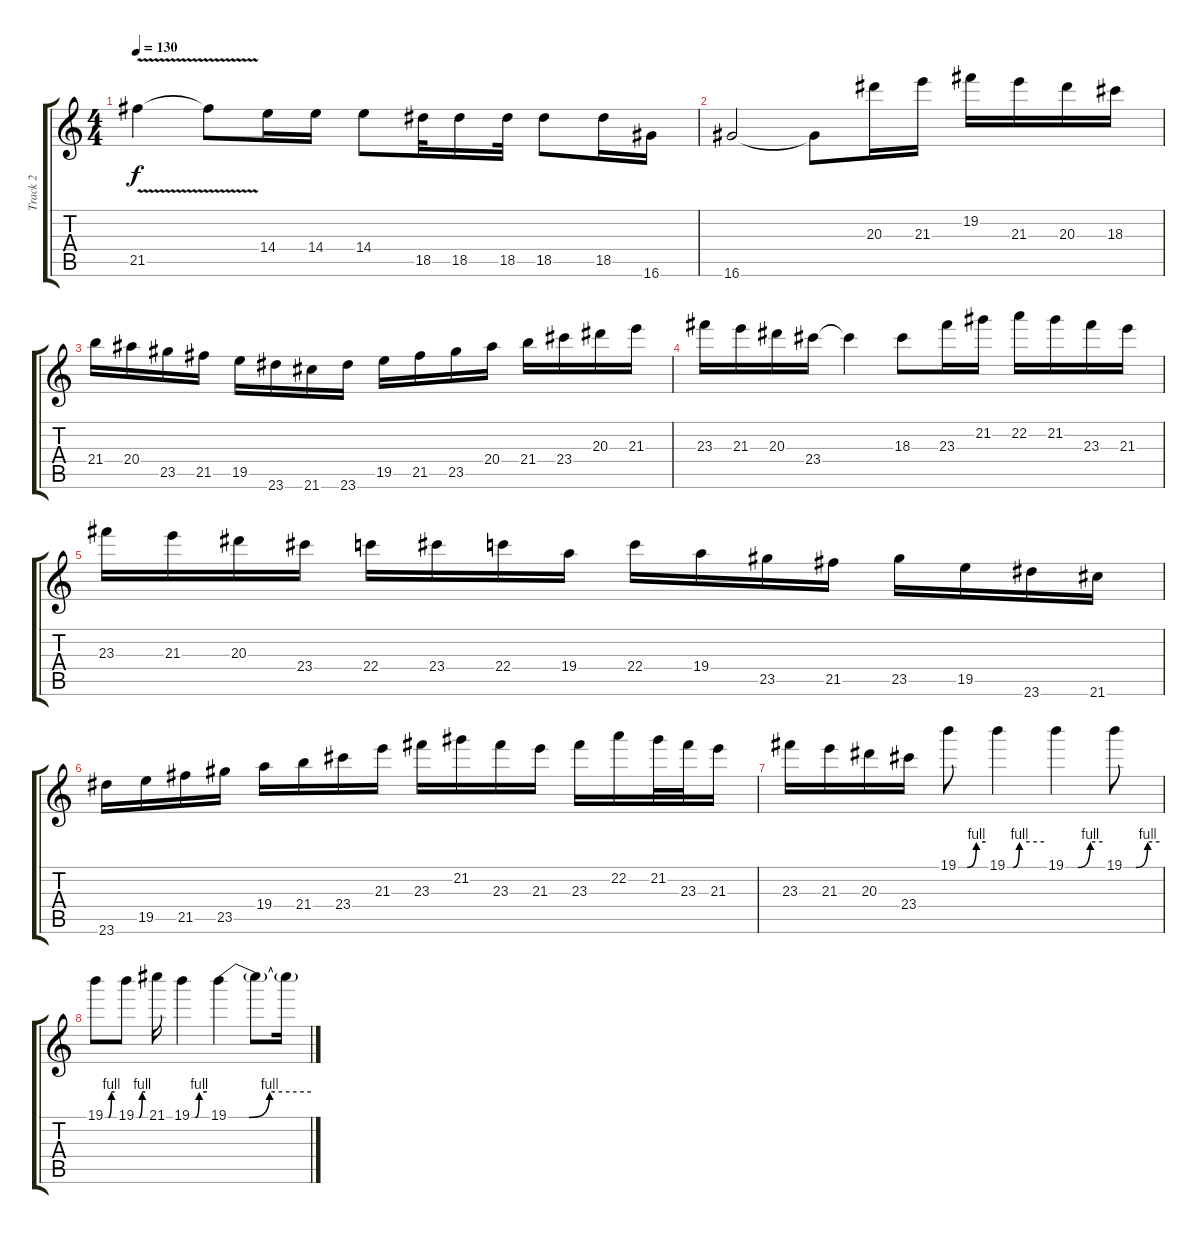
\track ("Track 2" "Track 2") {instrument distortionguitar}
\staff {score tabs}
\tuning (E4 B3 G3 D3 A2 E2) {hide}
\ts (4 4)
\tempo 130
\clef g2
\ks c
21.5{v}.4{dy f} 21.5{t}.8 14.4.16 14.4.16 14.4.8 18.5.32 18.5.16 18.5.32 18.5.8 18.5.16 16.6.16 |
16.6.2 16.6{t}.8 20.3.16 21.3.16 19.2.16 21.3.16 20.3.16 18.3.16 |
21.4.16 20.4.16 23.5.16 21.5.16 19.5.16 23.6.16 21.6.16 23.6.16 19.5.16 21.5.16 23.5.16 20.4.16 21.4.16 23.4.16 20.3.16 21.3.16 |
23.3.16 21.3.16 20.3.16 23.4.16 23.4{t}.4 18.3.8 23.3.16 21.2.16 22.2.16 21.2.16 23.3.16 21.3.16 |
23.3.16 21.3.16 20.3.16 23.4.16 22.4.16 23.4.16 22.4.16 19.4.16 22.4.16 19.4.16 23.5.16 21.5.16 23.5.16 19.5.16 23.6.16 21.6.16 |
23.6.16 19.5.16 21.5.16 23.5.16 19.4.16 21.4.16 23.4.16 21.3.16 23.3.16 21.2.16 23.3.16 21.3.16 23.3.16 22.2.16 21.2.32 23.3.32 21.3.16 |
23.3.16 21.3.16 20.3.16 23.4.16 19.1{be (custom 0 0 20 0 40 4 60 4)}.8 19.1{be (custom 0 0 10 0 20 4 60 4)}.4 19.1{be (custom 0 0 20 0 40 4 60 4)}.4 19.1{be (custom 0 0 20 0 40 4 60 4)}.8 |
19.1{be (custom 0 0 20 0 40 4 60 4)}.8 19.1{be (custom 0 0 20 0 40 4 60 4)}.8 21.1.16 19.1{be (custom 0 0 15 0 30 4 60 4)}.4 19.1{be (custom 0 0 15 0 30 4 60 4)}.4 19.1{t}.8 19.1{t}.16
